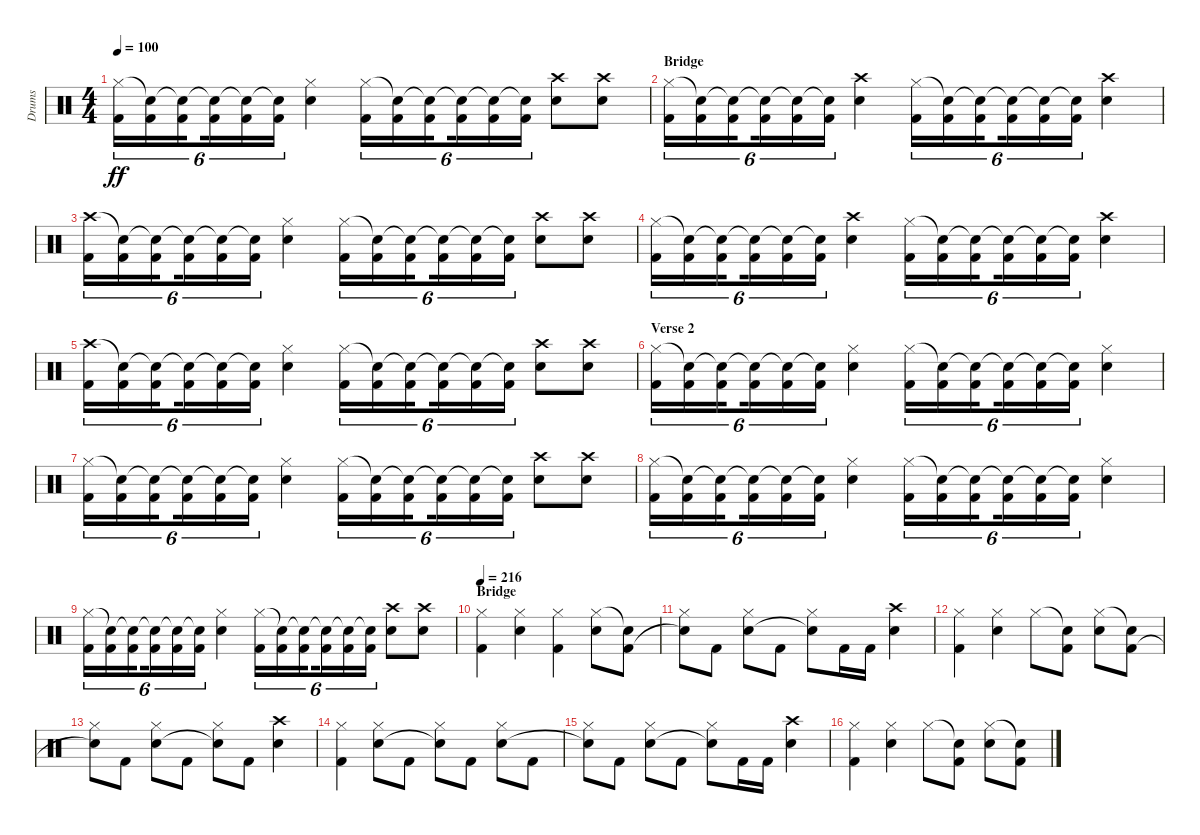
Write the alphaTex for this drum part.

\track ("Drums" "Drums") {instrument percussion}
\staff {score}
\articulation defaults
\ts (4 4)
\tempo 100
\clef neutral
\ks c
("Hi-Hat (closed)" "Kick (hit) 2").16{tu (6 4) dy ff} ("Snare (hit)"{t} "Kick (hit) 2").16{tu (6 4)} ("Snare (hit)"{t} "Kick (hit) 2").16{tu (6 4) beam splitsecondary} ("Snare (hit)"{t} "Kick (hit) 2").16{tu (6 4)} ("Snare (hit)"{t} "Kick (hit) 2").16{tu (6 4)} ("Snare (hit)"{t} "Kick (hit) 2").16{tu (6 4)} ("Hi-Hat (closed)" "Snare (hit) 2").4 ("Hi-Hat (closed)" "Kick (hit) 2").16{tu (6 4)} ("Snare (hit)"{t} "Kick (hit) 2").16{tu (6 4)} ("Snare (hit)"{t} "Kick (hit) 2").16{tu (6 4) beam splitsecondary} ("Snare (hit)"{t} "Kick (hit) 2").16{tu (6 4)} ("Snare (hit)"{t} "Kick (hit) 2").16{tu (6 4)} ("Snare (hit)"{t} "Kick (hit) 2").16{tu (6 4)} ("Crash high (hit)" "Snare (hit) 2").8 ("Crash high (hit)" "Snare (hit) 2").8 |
\section ("" "Bridge")
("Hi-Hat (closed)" "Kick (hit) 2").16{tu (6 4)} ("Snare (hit)"{t} "Kick (hit) 2").16{tu (6 4)} ("Snare (hit)"{t} "Kick (hit) 2").16{tu (6 4) beam splitsecondary} ("Snare (hit)"{t} "Kick (hit) 2").16{tu (6 4)} ("Snare (hit)"{t} "Kick (hit) 2").16{tu (6 4)} ("Snare (hit)"{t} "Kick (hit) 2").16{tu (6 4)} ("Crash high (hit)" "Snare (hit) 2").4 ("Hi-Hat (closed)" "Kick (hit) 2").16{tu (6 4)} ("Snare (hit)"{t} "Kick (hit) 2").16{tu (6 4)} ("Snare (hit)"{t} "Kick (hit) 2").16{tu (6 4) beam splitsecondary} ("Snare (hit)"{t} "Kick (hit) 2").16{tu (6 4)} ("Snare (hit)"{t} "Kick (hit) 2").16{tu (6 4)} ("Snare (hit)"{t} "Kick (hit) 2").16{tu (6 4)} ("Crash high (hit)" "Snare (hit) 2").4 |
("Crash high (hit)" "Kick (hit) 2").16{tu (6 4)} ("Snare (hit)"{t} "Kick (hit) 2").16{tu (6 4)} ("Snare (hit)"{t} "Kick (hit) 2").16{tu (6 4) beam splitsecondary} ("Snare (hit)"{t} "Kick (hit) 2").16{tu (6 4)} ("Snare (hit)"{t} "Kick (hit) 2").16{tu (6 4)} ("Snare (hit)"{t} "Kick (hit) 2").16{tu (6 4)} ("Hi-Hat (closed)" "Snare (hit) 2").4 ("Hi-Hat (closed)" "Kick (hit) 2").16{tu (6 4)} ("Snare (hit)"{t} "Kick (hit) 2").16{tu (6 4)} ("Snare (hit)"{t} "Kick (hit) 2").16{tu (6 4) beam splitsecondary} ("Snare (hit)"{t} "Kick (hit) 2").16{tu (6 4)} ("Snare (hit)"{t} "Kick (hit) 2").16{tu (6 4)} ("Snare (hit)"{t} "Kick (hit) 2").16{tu (6 4)} ("Crash high (hit)" "Snare (hit) 2").8 ("Crash high (hit)" "Snare (hit) 2").8 |
("Hi-Hat (closed)" "Kick (hit) 2").16{tu (6 4)} ("Snare (hit)"{t} "Kick (hit) 2").16{tu (6 4)} ("Snare (hit)"{t} "Kick (hit) 2").16{tu (6 4) beam splitsecondary} ("Snare (hit)"{t} "Kick (hit) 2").16{tu (6 4)} ("Snare (hit)"{t} "Kick (hit) 2").16{tu (6 4)} ("Snare (hit)"{t} "Kick (hit) 2").16{tu (6 4)} ("Crash high (hit)" "Snare (hit) 2").4 ("Hi-Hat (closed)" "Kick (hit) 2").16{tu (6 4)} ("Snare (hit)"{t} "Kick (hit) 2").16{tu (6 4)} ("Snare (hit)"{t} "Kick (hit) 2").16{tu (6 4) beam splitsecondary} ("Snare (hit)"{t} "Kick (hit) 2").16{tu (6 4)} ("Snare (hit)"{t} "Kick (hit) 2").16{tu (6 4)} ("Snare (hit)"{t} "Kick (hit) 2").16{tu (6 4)} ("Crash high (hit)" "Snare (hit) 2").4 |
("Crash high (hit)" "Kick (hit) 2").16{tu (6 4)} ("Snare (hit)"{t} "Kick (hit) 2").16{tu (6 4)} ("Snare (hit)"{t} "Kick (hit) 2").16{tu (6 4) beam splitsecondary} ("Snare (hit)"{t} "Kick (hit) 2").16{tu (6 4)} ("Snare (hit)"{t} "Kick (hit) 2").16{tu (6 4)} ("Snare (hit)"{t} "Kick (hit) 2").16{tu (6 4)} ("Hi-Hat (closed)" "Snare (hit) 2").4 ("Hi-Hat (closed)" "Kick (hit) 2").16{tu (6 4)} ("Snare (hit)"{t} "Kick (hit) 2").16{tu (6 4)} ("Snare (hit)"{t} "Kick (hit) 2").16{tu (6 4) beam splitsecondary} ("Snare (hit)"{t} "Kick (hit) 2").16{tu (6 4)} ("Snare (hit)"{t} "Kick (hit) 2").16{tu (6 4)} ("Snare (hit)"{t} "Kick (hit) 2").16{tu (6 4)} ("Crash high (hit)" "Snare (hit) 2").8 ("Crash high (hit)" "Snare (hit) 2").8 |
\section ("" "Verse 2")
("Hi-Hat (closed)" "Kick (hit) 2").16{tu (6 4)} ("Snare (hit)"{t} "Kick (hit) 2").16{tu (6 4)} ("Snare (hit)"{t} "Kick (hit) 2").16{tu (6 4) beam splitsecondary} ("Snare (hit)"{t} "Kick (hit) 2").16{tu (6 4)} ("Snare (hit)"{t} "Kick (hit) 2").16{tu (6 4)} ("Snare (hit)"{t} "Kick (hit) 2").16{tu (6 4)} ("Hi-Hat (closed)" "Snare (hit) 2").4 ("Hi-Hat (closed)" "Kick (hit) 2").16{tu (6 4)} ("Snare (hit)"{t} "Kick (hit) 2").16{tu (6 4)} ("Snare (hit)"{t} "Kick (hit) 2").16{tu (6 4) beam splitsecondary} ("Snare (hit)"{t} "Kick (hit) 2").16{tu (6 4)} ("Snare (hit)"{t} "Kick (hit) 2").16{tu (6 4)} ("Snare (hit)"{t} "Kick (hit) 2").16{tu (6 4)} ("Hi-Hat (closed)" "Snare (hit) 2").4 |
("Hi-Hat (closed)" "Kick (hit) 2").16{tu (6 4)} ("Snare (hit)"{t} "Kick (hit) 2").16{tu (6 4)} ("Snare (hit)"{t} "Kick (hit) 2").16{tu (6 4) beam splitsecondary} ("Snare (hit)"{t} "Kick (hit) 2").16{tu (6 4)} ("Snare (hit)"{t} "Kick (hit) 2").16{tu (6 4)} ("Snare (hit)"{t} "Kick (hit) 2").16{tu (6 4)} ("Hi-Hat (closed)" "Snare (hit) 2").4 ("Hi-Hat (closed)" "Kick (hit) 2").16{tu (6 4)} ("Snare (hit)"{t} "Kick (hit) 2").16{tu (6 4)} ("Snare (hit)"{t} "Kick (hit) 2").16{tu (6 4) beam splitsecondary} ("Snare (hit)"{t} "Kick (hit) 2").16{tu (6 4)} ("Snare (hit)"{t} "Kick (hit) 2").16{tu (6 4)} ("Snare (hit)"{t} "Kick (hit) 2").16{tu (6 4)} ("Crash high (hit)" "Snare (hit) 2").8 ("Crash high (hit)" "Snare (hit) 2").8 |
("Hi-Hat (closed)" "Kick (hit) 2").16{tu (6 4)} ("Snare (hit)"{t} "Kick (hit) 2").16{tu (6 4)} ("Snare (hit)"{t} "Kick (hit) 2").16{tu (6 4) beam splitsecondary} ("Snare (hit)"{t} "Kick (hit) 2").16{tu (6 4)} ("Snare (hit)"{t} "Kick (hit) 2").16{tu (6 4)} ("Snare (hit)"{t} "Kick (hit) 2").16{tu (6 4)} ("Hi-Hat (closed)" "Snare (hit) 2").4 ("Hi-Hat (closed)" "Kick (hit) 2").16{tu (6 4)} ("Snare (hit)"{t} "Kick (hit) 2").16{tu (6 4)} ("Snare (hit)"{t} "Kick (hit) 2").16{tu (6 4) beam splitsecondary} ("Snare (hit)"{t} "Kick (hit) 2").16{tu (6 4)} ("Snare (hit)"{t} "Kick (hit) 2").16{tu (6 4)} ("Snare (hit)"{t} "Kick (hit) 2").16{tu (6 4)} ("Hi-Hat (closed)" "Snare (hit) 2").4 |
("Hi-Hat (closed)" "Kick (hit) 2").16{tu (6 4)} ("Snare (hit)"{t} "Kick (hit) 2").16{tu (6 4)} ("Snare (hit)"{t} "Kick (hit) 2").16{tu (6 4) beam splitsecondary} ("Snare (hit)"{t} "Kick (hit) 2").16{tu (6 4)} ("Snare (hit)"{t} "Kick (hit) 2").16{tu (6 4)} ("Snare (hit)"{t} "Kick (hit) 2").16{tu (6 4)} ("Hi-Hat (closed)" "Snare (hit) 2").4 ("Hi-Hat (closed)" "Kick (hit) 2").16{tu (6 4)} ("Snare (hit)"{t} "Kick (hit) 2").16{tu (6 4)} ("Snare (hit)"{t} "Kick (hit) 2").16{tu (6 4) beam splitsecondary} ("Snare (hit)"{t} "Kick (hit) 2").16{tu (6 4)} ("Snare (hit)"{t} "Kick (hit) 2").16{tu (6 4)} ("Snare (hit)"{t} "Kick (hit) 2").16{tu (6 4)} ("Crash high (hit)" "Snare (hit) 2").8 ("Crash high (hit)" "Snare (hit) 2").8 |
\section ("" "Bridge")
\tempo 216
("Hi-Hat (closed)" "Kick (hit) 2").4{volume 15} ("Hi-Hat (closed)" "Snare (hit) 2").4 ("Hi-Hat (closed)" "Kick (hit) 2").4 ("Hi-Hat (closed)" "Snare (hit) 2").8 ("Snare (hit)"{t} "Kick (hit) 2").8 |
("Hi-Hat (closed)" "Snare (hit)"{t}).8 "Kick (hit) 2".8 ("Hi-Hat (closed)" "Snare (hit) 2").8 "Kick (hit) 2".8 ("Hi-Hat (closed)" "Snare (hit)"{t}).8 "Kick (hit) 2".16 "Kick (hit) 2".16 ("Crash high (hit)" "Snare (hit) 2").4 |
("Hi-Hat (closed)" "Kick (hit) 2").4 ("Hi-Hat (closed)" "Snare (hit) 2").4 "Hi-Hat (closed)".8 ("Snare (hit)"{t} "Kick (hit) 2").8 ("Hi-Hat (closed)" "Snare (hit) 2").8 ("Snare (hit)"{t} "Kick (hit) 2").8 |
("Hi-Hat (closed)" "Snare (hit)"{t}).8 "Kick (hit) 2".8 ("Hi-Hat (closed)" "Snare (hit) 2").8 "Kick (hit) 2".8 ("Hi-Hat (closed)" "Snare (hit)"{t}).8 "Kick (hit) 2".8 ("Crash high (hit)" "Snare (hit) 2").4 |
("Hi-Hat (closed)" "Kick (hit) 2").4 ("Hi-Hat (closed)" "Snare (hit) 2").8 "Kick (hit) 2".8 ("Hi-Hat (closed)" "Snare (hit)"{t}).8 "Kick (hit) 2".8 ("Hi-Hat (closed)" "Snare (hit) 2").8 "Kick (hit) 2".8 |
("Hi-Hat (closed)" "Snare (hit)"{t}).8 "Kick (hit) 2".8 ("Hi-Hat (closed)" "Snare (hit) 2").8 "Kick (hit) 2".8 ("Hi-Hat (closed)" "Snare (hit)"{t}).8 "Kick (hit) 2".16 "Kick (hit) 2".16 ("Crash high (hit)" "Snare (hit) 2").4 |
("Hi-Hat (closed)" "Kick (hit) 2").4 ("Hi-Hat (closed)" "Snare (hit) 2").4 "Hi-Hat (closed)".8 ("Snare (hit)"{t} "Kick (hit) 2").8 ("Hi-Hat (closed)" "Snare (hit) 2").8 ("Snare (hit)"{t} "Kick (hit) 2").8
